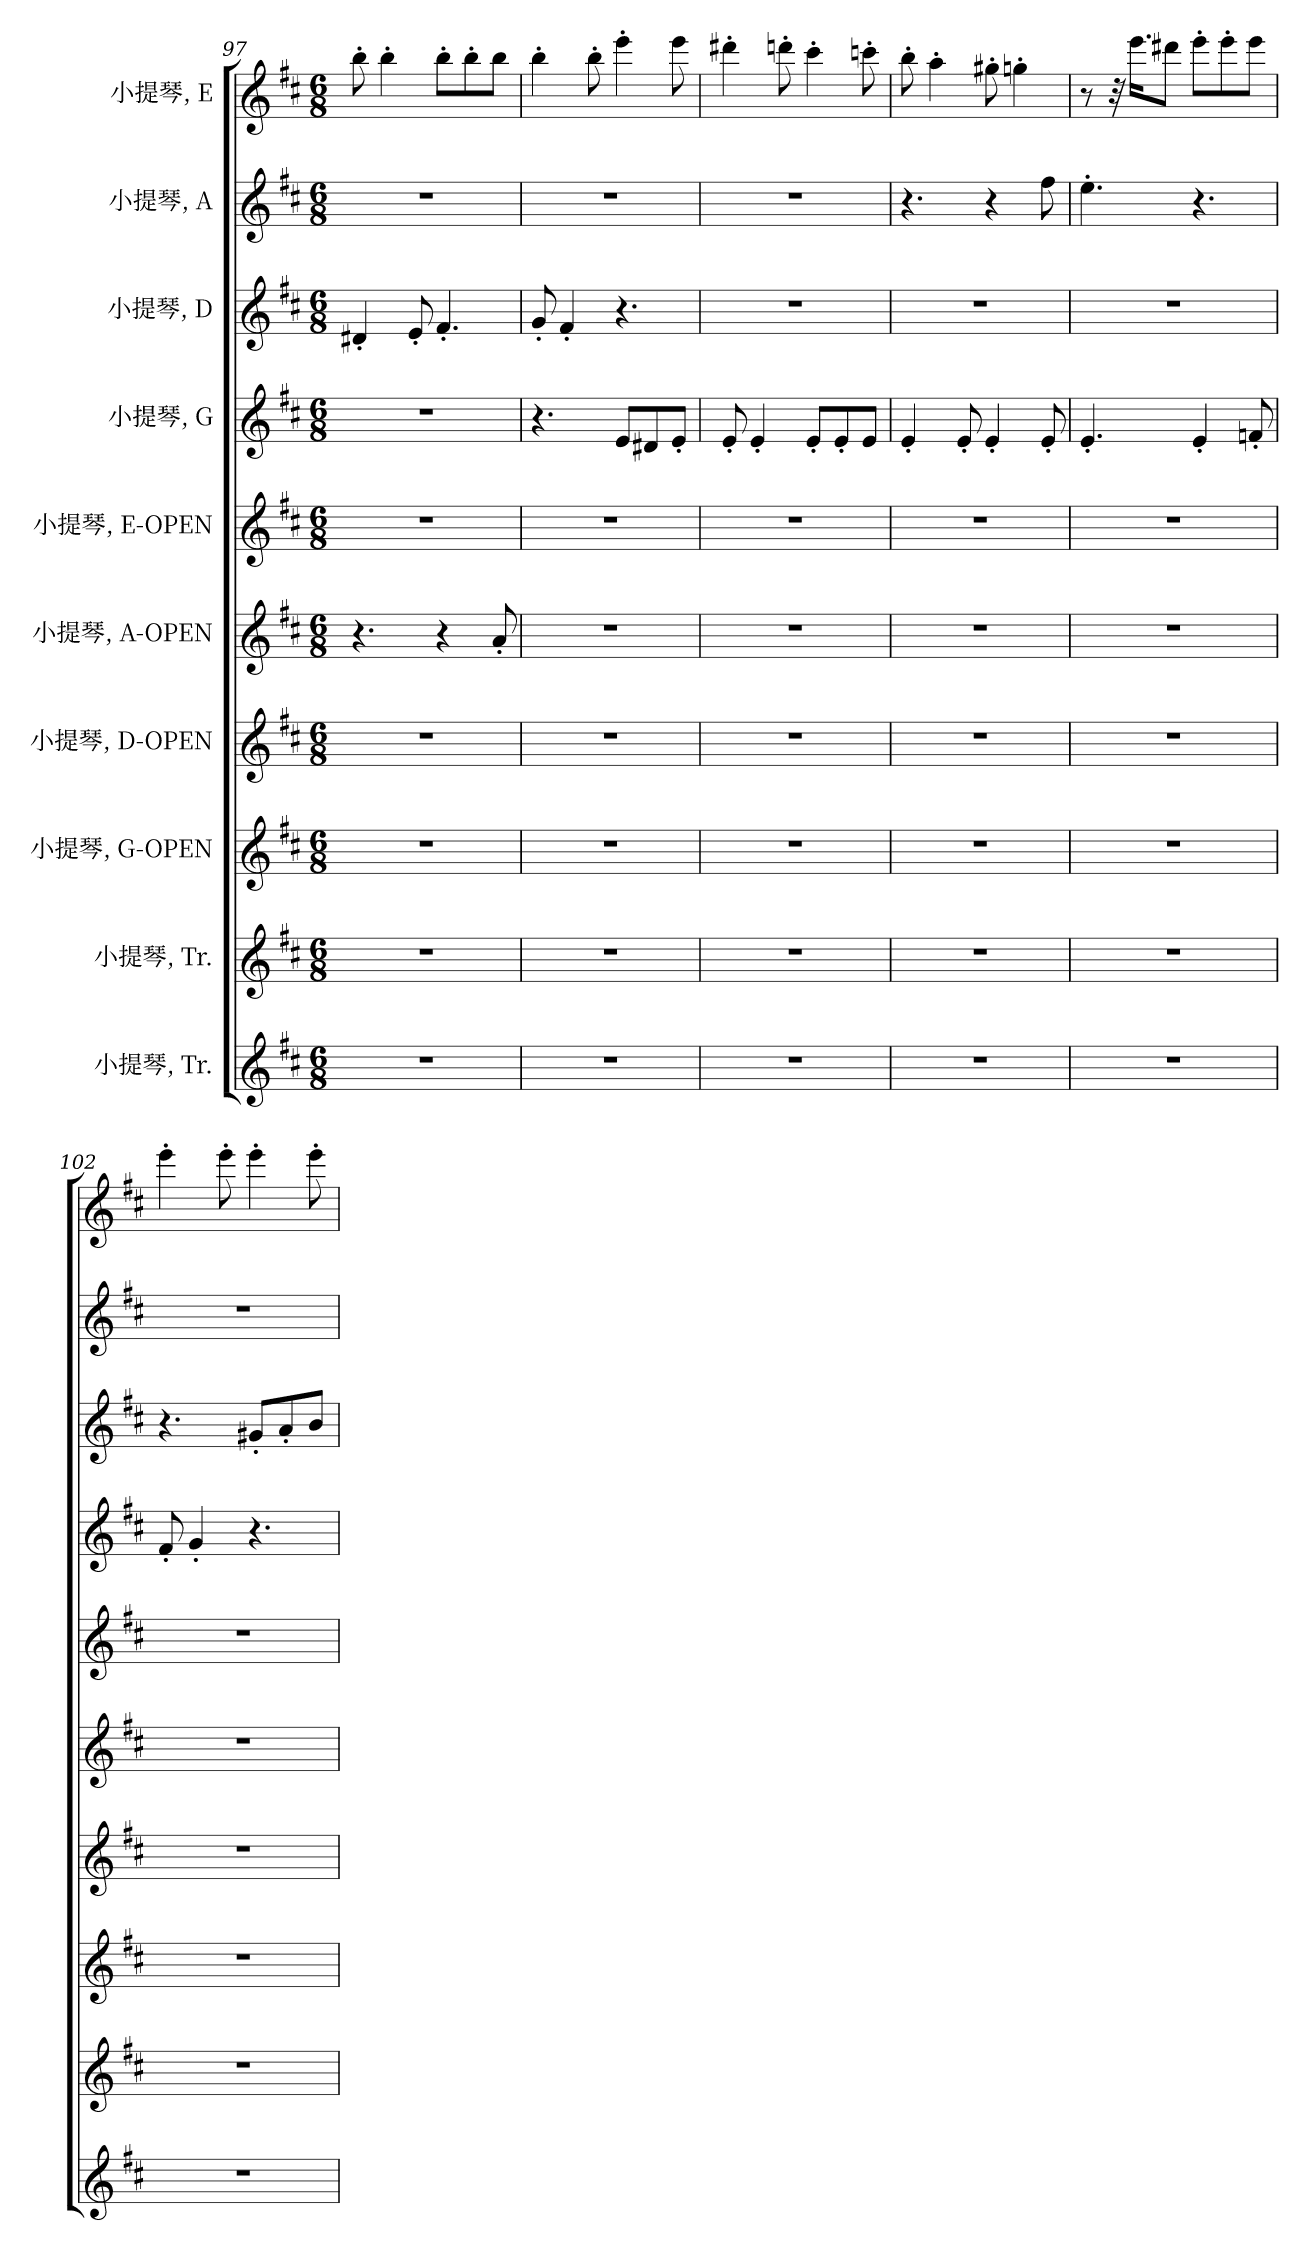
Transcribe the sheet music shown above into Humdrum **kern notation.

**kern	**kern	**kern	**kern	**kern	**kern	**kern	**kern	**kern	**kern
*part10	*part9	*part8	*part7	*part6	*part5	*part4	*part3	*part2	*part1
*staff10	*staff9	*staff8	*staff7	*staff6	*staff5	*staff4	*staff3	*staff2	*staff1
*I"小提琴, Tr.	*I"小提琴, Tr.	*I"小提琴, G-OPEN	*I"小提琴, D-OPEN	*I"小提琴, A-OPEN	*I"小提琴, E-OPEN	*I"小提琴, G	*I"小提琴, D	*I"小提琴, A	*I"小提琴, E
*clefG2	*clefG2	*clefG2	*clefG2	*clefG2	*clefG2	*clefG2	*clefG2	*clefG2	*clefG2
*k[f#c#]	*k[f#c#]	*k[f#c#]	*k[f#c#]	*k[f#c#]	*k[f#c#]	*k[f#c#]	*k[f#c#]	*k[f#c#]	*k[f#c#]
*M6/8	*M6/8	*M6/8	*M6/8	*M6/8	*M6/8	*M6/8	*M6/8	*M6/8	*M6/8
=97	=97	=97	=97	=97	=97	=97	=97	=97	=97
2.r	2.r	2.r	2.r	4.r	2.r	2.r	4d#X'/	2.r	8bb'\
.	.	.	.	.	.	.	.	.	4bb'\
.	.	.	.	.	.	.	8e'/	.	.
.	.	.	.	4r	.	.	4.f#'/	.	8bb'\L
.	.	.	.	.	.	.	.	.	8bb'\
.	.	.	.	8a'/	.	.	.	.	8bb\J
=98	=98	=98	=98	=98	=98	=98	=98	=98	=98
2.r	2.r	2.r	2.r	2.r	2.r	4.r	8g'/	2.r	4bb'\
.	.	.	.	.	.	.	4f#'/	.	.
.	.	.	.	.	.	.	.	.	8bb'\
.	.	.	.	.	.	8e/L	4.r	.	4eee'\
.	.	.	.	.	.	8d#X/	.	.	.
.	.	.	.	.	.	8e'/J	.	.	8eee\
=99	=99	=99	=99	=99	=99	=99	=99	=99	=99
2.r	2.r	2.r	2.r	2.r	2.r	8e'/	2.r	2.r	4ddd#X'\
.	.	.	.	.	.	4e'/	.	.	.
.	.	.	.	.	.	.	.	.	8dddn'\
.	.	.	.	.	.	8e'/L	.	.	4ccc#'\
.	.	.	.	.	.	8e'/	.	.	.
.	.	.	.	.	.	8e/J	.	.	8cccn'\
=100	=100	=100	=100	=100	=100	=100	=100	=100	=100
2.r	2.r	2.r	2.r	2.r	2.r	4e'/	2.r	4.r	8bb'\
.	.	.	.	.	.	.	.	.	4aa'\
.	.	.	.	.	.	8e'/	.	.	.
.	.	.	.	.	.	4e'/	.	4r	8gg#X'\
.	.	.	.	.	.	.	.	.	4ggn'\
.	.	.	.	.	.	8e'/	.	8ff#\	.
!!LO:PB:g=z
=101	=101	=101	=101	=101	=101	=101	=101	=101	=101
2.r	2.r	2.r	2.r	2.r	2.r	4.e'/	2.r	4.ee'\	8r
.	.	.	.	.	.	.	.	.	32r
.	.	.	.	.	.	.	.	.	16.eee\KL
.	.	.	.	.	.	.	.	.	8ddd#X\J
.	.	.	.	.	.	4e'/	.	4.r	8eee'\L
.	.	.	.	.	.	.	.	.	8eee'\
.	.	.	.	.	.	8fn'/	.	.	8eee\J
=102	=102	=102	=102	=102	=102	=102	=102	=102	=102
2.r	2.r	2.r	2.r	2.r	2.r	8f#'/	4.r	2.r	4eee'\
.	.	.	.	.	.	4g'/	.	.	.
.	.	.	.	.	.	.	.	.	8eee'\
.	.	.	.	.	.	4.r	8g#X'/L	.	4eee'\
.	.	.	.	.	.	.	8a'/	.	.
.	.	.	.	.	.	.	8b/J	.	8eee'\
=	=	=	=	=	=	=	=	=	=
*-	*-	*-	*-	*-	*-	*-	*-	*-	*-
